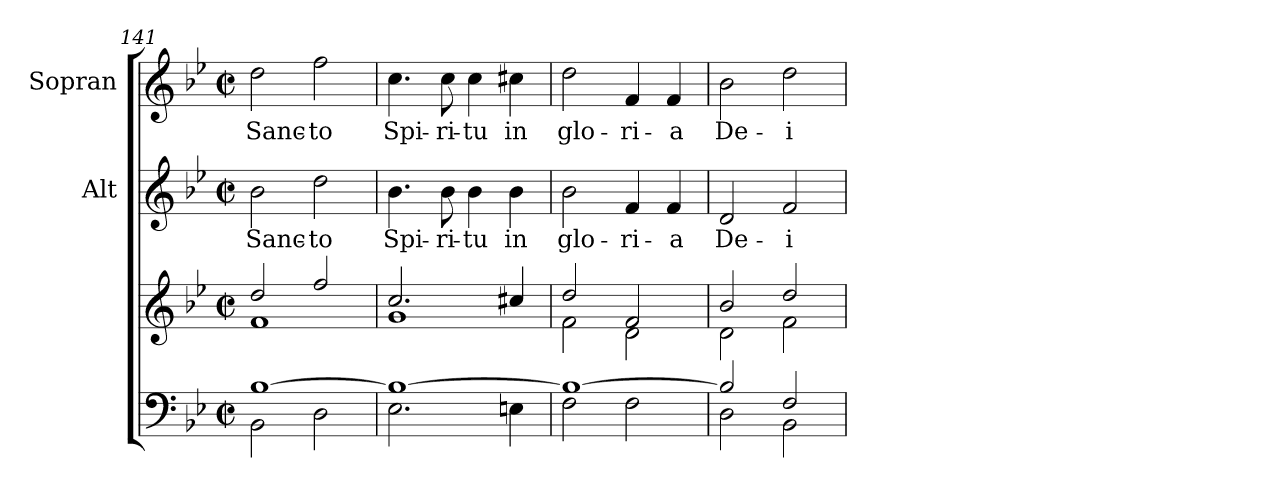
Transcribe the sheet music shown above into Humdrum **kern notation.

**kern	**kern	**kern	**text	**kern	**text
*part3	*part3	*part2	*part2	*part1	*part1
*staff4	*staff3	*staff2	*staff2	*staff1	*staff1
*	*	*I"Alt	*	*I"Sopran	*
*	*	*I'A.	*	*I'S.	*
*clefF4	*clefG2	*clefG2	*	*clefG2	*
*k[b-e-]	*k[b-e-]	*k[b-e-]	*	*k[b-e-]	*
*B-:	*B-:	*B-:	*	*B-:	*
*M2/2	*M2/2	*M2/2	*	*M2/2	*
*met(c|)	*met(c|)	*met(c|)	*	*met(c|)	*
=141	=141	=141	=141	=141	=141
*^	*^	*	*	*	*
!	!	!	!	!	!LO:LY:b	!	!LO:LY:b
[>1B-	2BB-\	2dd/	1f	2b-\	Sanc-	2dd\	Sanc-
!	!	!	!	!	!LO:LY:b	!	!LO:LY:b
.	2D\	2ff/	.	2dd\	-to	2ff\	-to
=142	=142	=142	=142	=142	=142	=142	=142
!	!	!	!	!	!LO:LY:b	!	!LO:LY:b
1B-_	2.E-\	2.cc/	1g	4.b-\	Spi-	4.cc\	Spi-
!	!	!	!	!	!LO:LY:b	!	!LO:LY:b
.	.	.	.	8b-\	-ri-	8cc\	-ri-
!	!	!	!	!	!LO:LY:b	!	!LO:LY:b
.	.	.	.	4b-\	-tu	4cc\	-tu
!	!	!	!	!	!LO:LY:b	!	!LO:LY:b
.	4En\	4cc#X/	.	4b-\	in	4cc#X\	in
=143	=143	=143	=143	=143	=143	=143	=143
!	!	!	!	!	!LO:LY:b	!	!LO:LY:b
1B-_	2F\	2dd/	2f\	2b-\	glo-	2dd\	glo-
!	!	!	!	!	!LO:LY:b	!	!LO:LY:b
.	2F\	2f/	2d\	4f/	-ri-	4f/	-ri-
!	!	!	!	!	!LO:LY:b	!	!LO:LY:b
.	.	.	.	4f/	-a	4f/	-a
=144	=144	=144	=144	=144	=144	=144	=144
!	!	!	!	!	!LO:LY:b	!	!LO:LY:b
2B-/]	2D\	2b-/	2d\	2d/	De-	2b-\	De-
!	!	!	!	!	!LO:LY:b	!	!LO:LY:b
2F/	2BB-\	2dd/	2f\	2f/	-i	2dd\	-i
*v	*v	*	*	*	*	*	*
*	*v	*v	*	*	*	*
=	=	=	=	=	=
*-	*-	*-	*-	*-	*-
